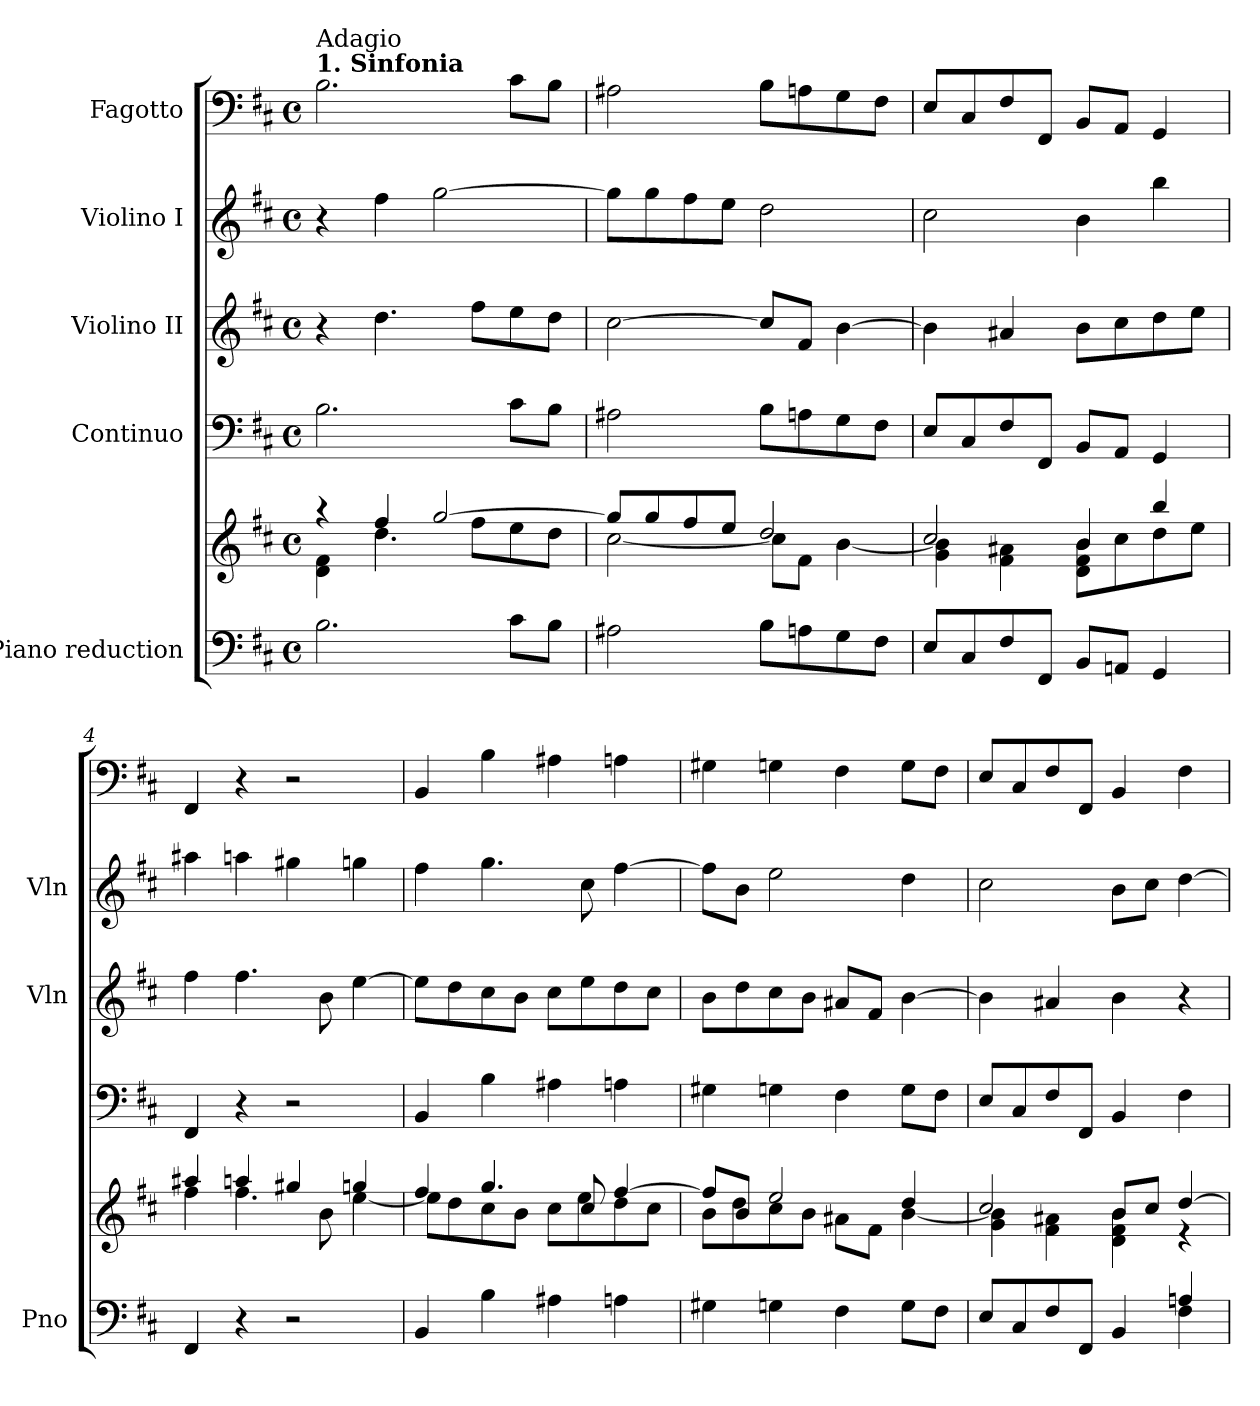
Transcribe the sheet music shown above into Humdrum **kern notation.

**kern	**kern	**kern	**kern	**kern	**kern
*part5	*part5	*part4	*part3	*part2	*part1
*staff6	*staff5	*staff4	*staff3	*staff2	*staff1
*I"Piano reduction	*	*I"Continuo	*I"Violino II	*I"Violino I	*I"Fagotto
*I'Pno	*	*	*I'Vln	*I'Vln	*
*clefF4	*clefG2	*clefF4	*clefG2	*clefG2	*clefF4
*k[f#c#]	*k[f#c#]	*k[f#c#]	*k[f#c#]	*k[f#c#]	*k[f#c#]
*M4/4	*M4/4	*M4/4	*M4/4	*M4/4	*M4/4
*met(c)	*met(c)	*met(c)	*met(c)	*met(c)	*met(c)
=1	=1	=1	=1	=1	=1
*	*^	*	*	*	*
!	!	!	!	!	!	!LO:TX:a:B:t=1. Sinfonia
!	!	!	!	!	!	!LO:TX:a:t=Adagio
2.B\	4r	4d!\ 4f#!\	2.B\	4r	4r	2.B\
.	4ff#/	4.dd\	.	4.dd\	4ff#\	.
.	[2gg/	.	.	.	[2gg\	.
.	.	8ff#\L	.	8ff#\L	.	.
8c#\L	.	8ee\	8c#\L	8ee\	.	8c#\L
8B\J	.	8dd\J	8B\J	8dd\J	.	8B\J
=2	=2	=2	=2	=2	=2	=2
2A#X\	8gg/L]	[2cc#\	2A#X\	[2cc#\	8gg\L]	2A#X\
.	8gg/	.	.	.	8gg\	.
.	8ff#/	.	.	.	8ff#\	.
.	8ee/J	.	.	.	8ee\J	.
8B\L	2dd/	8cc#\L]	8B\L	8cc#/L]	2dd\	8B\L
8An\	.	8f#\J	8An\	8f#/J	.	8An\
8G\	.	[4b\	8G\	[4b\	.	8G\
8F#\J	.	.	8F#\J	.	.	8F#\J
=3	=3	=3	=3	=3	=3	=3
8E/L	2cc#/	4g!\ 4b\]	8E/L	4b\]	2cc#\	8E/L
8C#/	.	.	8C#/	.	.	8C#/
8F#/	.	4f#!\ 4a#X\	8F#/	4a#X/	.	8F#/
8FF#/J	.	.	8FF#/J	.	.	8FF#/J
8BB/L	4b/	8d!\ 8f#!\ 8b\L	8BB/L	8b\L	4b\	8BB/L
8AAni/J	.	8cc#\	8AA/J	8cc#\	.	8AA/J
4GG/	4bb/	8dd\	4GG/	8dd\	4bb\	4GG/
.	.	8ee\J	.	8ee\J	.	.
=4	=4	=4	=4	=4	=4	=4
4FF#/	4aa#X/	4ff#\	4FF#/	4ff#\	4aa#X\	4FF#/
4r	4aan/	4.ff#\	4r	4.ff#\	4aan\	4r
2r	4gg#X/	.	2r	.	4gg#X\	2r
.	.	8b\	.	8b\	.	.
.	4ggn/	[4ee\	.	[4ee\	4ggn\	.
=5	=5	=5	=5	=5	=5	=5
4BB/	4ff#/	8ee\L]	4BB/	8ee\L]	4ff#\	4BB/
.	.	8dd\	.	8dd\	.	.
4B\	4.gg/	8cc#\	4B\	8cc#\	4.gg\	4B\
.	.	8b\J	.	8b\J	.	.
4A#X\	.	8cc#\L	4A#X\	8cc#\L	.	4A#X\
.	8cc#/	8ee\	.	8ee\	8cc#\	.
4An\	[4ff#/	8dd\	4An\	8dd\	[4ff#\	4An\
.	.	8cc#\J	.	8cc#\J	.	.
!!LO:LB:g=z
=6	=6	=6	=6	=6	=6	=6
4G#X\	8ff#/L]	8b\L	4G#X\	8b\L	8ff#\L]	4G#X\
.	8b/J	8dd\	.	8dd\	8b\J	.
4Gn\	2ee/	8cc#\	4Gn\	8cc#\	2ee\	4Gn\
.	.	8b\J	.	8b\J	.	.
4F#\	.	8a#X\L	4F#\	8a#X/L	.	4F#\
.	.	8f#\J	.	8f#/J	.	.
8G\L	4dd/	[4b\	8G\L	[4b\	4dd\	8G\L
8F#\J	.	.	8F#\J	.	.	8F#\J
=7	=7	=7	=7	=7	=7	=7
*^	*	*	*	*	*	*
8E/L	2.ryy	2cc#/	4g!\ 4b\]	8E/L	4b\]	2cc#\	8E/L
8C#/	.	.	.	8C#/	.	.	8C#/
8F#/	.	.	4f#!\ 4a#X\	8F#/	4a#X/	.	8F#/
8FF#/J	.	.	.	8FF#/J	.	.	8FF#/J
4BB/	.	8b/L	4d!\ 4f#!\ 4b\	4BB/	4b\	8b\L	4BB/
.	.	8cc#/J	.	.	.	8cc#\J	.
4Ani/	4F#\	[4dd/	4r	4F#\	4r	[4dd\	4F#\
*v	*v	*	*	*	*	*	*
*	*v	*v	*	*	*	*
=	=	=	=	=	=
*-	*-	*-	*-	*-	*-
